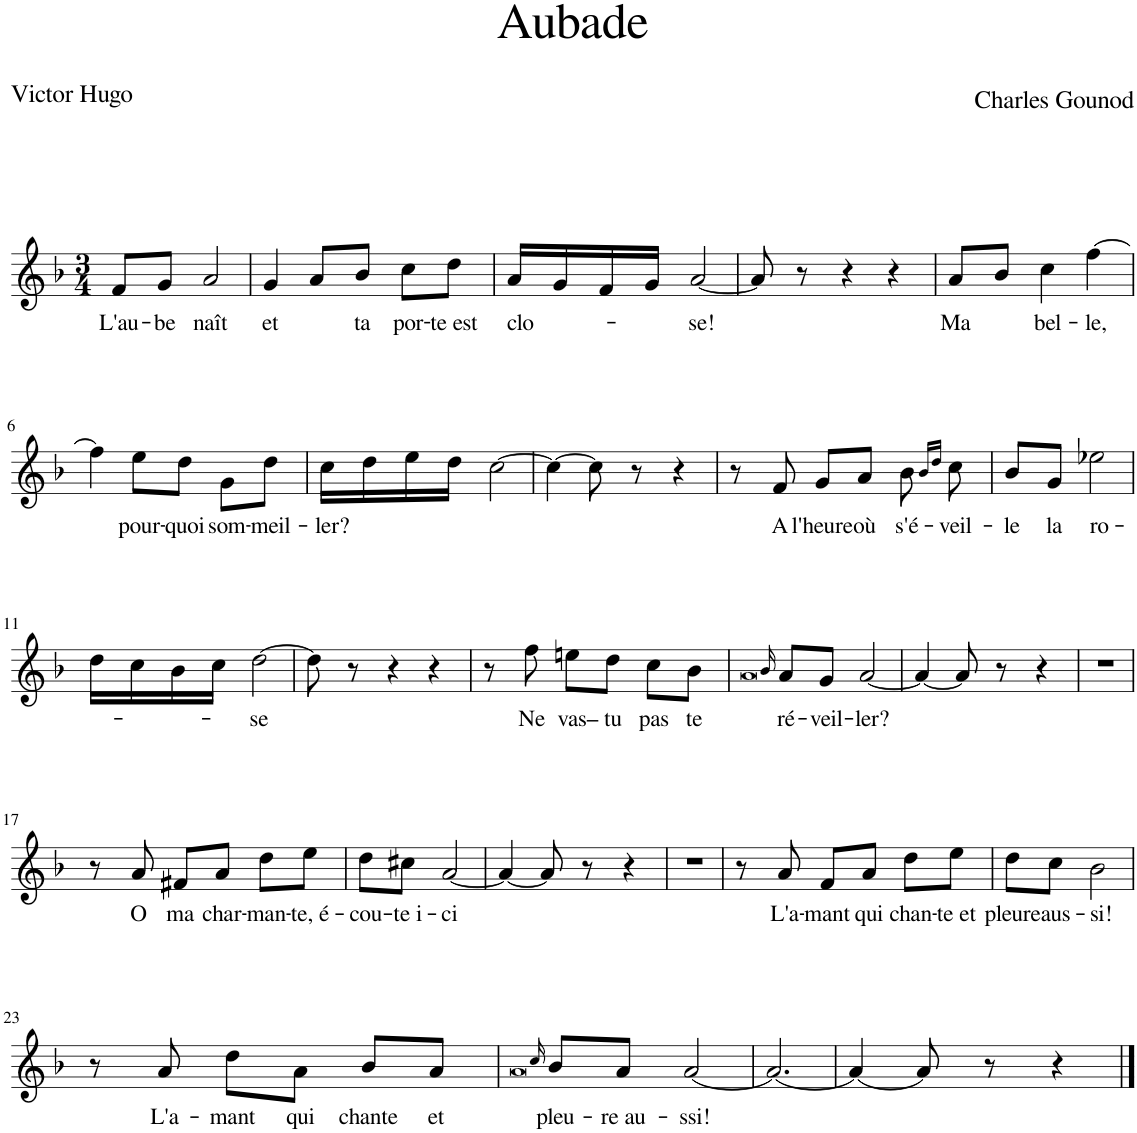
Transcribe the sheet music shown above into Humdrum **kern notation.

**kern	**text
*part1	*part1
*staff1	*staff1
*I"Piano	*
*I'Pno	*
*clefG2	*
*k[b-]	*
*M3/4	*
=1	=1
!	!LO:LY:b
8f/L	L'au-
!	!LO:LY:b
8g/J	-be
!	!LO:LY:b
2a/	naît
=2	=2
!	!LO:LY:b
4g/	et
8a/L	.
!	!LO:LY:b
8b-/J	ta
!	!LO:LY:b
8cc\L	por-
!	!LO:LY:b
8dd\J	-te est
=3	=3
!	!LO:LY:b
16a/LL	clo-
16g/	.
16f/	.
16g/JJ	.
!	!LO:LY:b
[2a/	-se!
=4	=4
8a/]	.
8r	.
4r	.
4r	.
=5	=5
!	!LO:LY:b
8a/L	Ma
8b-/J	.
!	!LO:LY:b
4cc\	bel-
!	!LO:LY:b
[4ff\	-le,
!!LO:LB:g=z
=6	=6
4ff\]	.
!	!LO:LY:b
8ee\L	pour-
!	!LO:LY:b
8dd\J	-quoi
!	!LO:LY:b
8g\L	som-
!	!LO:LY:b
8dd\J	-meil-
=7	=7
!	!LO:LY:b
16cc\LL	-ler?
16dd\	.
16ee\	.
16dd\JJ	.
[2cc\	.
=8	=8
4cc\_	.
8cc\]	.
8r	.
4r	.
=9	=9
8r	.
!	!LO:LY:b
8f/	A
!	!LO:LY:b
8g/L	l'heure
!	!LO:LY:b
8a/J	où
!	!LO:LY:b
8b-\	s'é-
16qb-/LL	.
16qdd/JJ	.
!	!LO:LY:b
8cc\	-veil-
=10	=10
!	!LO:LY:b
8b-/L	-le
!	!LO:LY:b
8g/J	la
!	!LO:LY:b
2ee-X\	ro-
!!LO:LB:g=z
=11	=11
16dd\LL	.
16cc\	.
16b-\	.
16cc\JJ	.
!	!LO:LY:b
[2dd\	-se
=12	=12
8dd\]	.
8r	.
4r	.
4r	.
=13	=13
8r	.
!	!LO:LY:b
8ff\	Ne
!	!LO:LY:b
8een\L	vas–
!	!LO:LY:b
8dd\J	tu
!	!LO:LY:b
8cc\L	pas
!	!LO:LY:b
8b-\J	te
=14	=14
0qa	.
16qb-/	.
!	!LO:LY:b
8a/L	ré-
!	!LO:LY:b
8g/J	-veil-
!	!LO:LY:b
[2a/	-ler?
=15	=15
4a/_	.
8a/]	.
8r	.
4r	.
=16	=16
2.r	.
!!LO:LB:g=z
=17	=17
8r	.
!	!LO:LY:b
8a/	O
!	!LO:LY:b
8f#X/L	ma
!	!LO:LY:b
8a/J	char-
!	!LO:LY:b
8dd\L	-man-
!	!LO:LY:b
8ee\J	-te, é-
=18	=18
!	!LO:LY:b
8dd\L	-cou-
!	!LO:LY:b
8cc#X\J	-te i-
!	!LO:LY:b
[2a/	-ci
=19	=19
4a/_	.
8a/]	.
8r	.
4r	.
=20	=20
2.r	.
=21	=21
8r	.
!	!LO:LY:b
8a/	L'a-
!	!LO:LY:b
8f/L	-mant
!	!LO:LY:b
8a/J	qui
!	!LO:LY:b
8dd\L	chan-
!	!LO:LY:b
8ee\J	-te et
=22	=22
!	!LO:LY:b
8dd\L	pleure
!	!LO:LY:b
8cc\J	aus-
!	!LO:LY:b
2b-\	-si!
!!LO:LB:g=z
=23	=23
8r	.
!	!LO:LY:b
8a/	L'a-
!	!LO:LY:b
8dd\L	-mant
!	!LO:LY:b
8a\J	qui
!	!LO:LY:b
8b-/L	chante
!	!LO:LY:b
8a/J	et
=24	=24
0qa	.
16qcc/	.
!	!LO:LY:b
8b-/L	pleu-
!	!LO:LY:b
8a/J	-re au-
!	!LO:LY:b
[2a/	-ssi!
=25	=25
2.a/_	.
=26	=26
4a/_	.
8a/]	.
8r	.
4r	.
==	==
*-	*-
